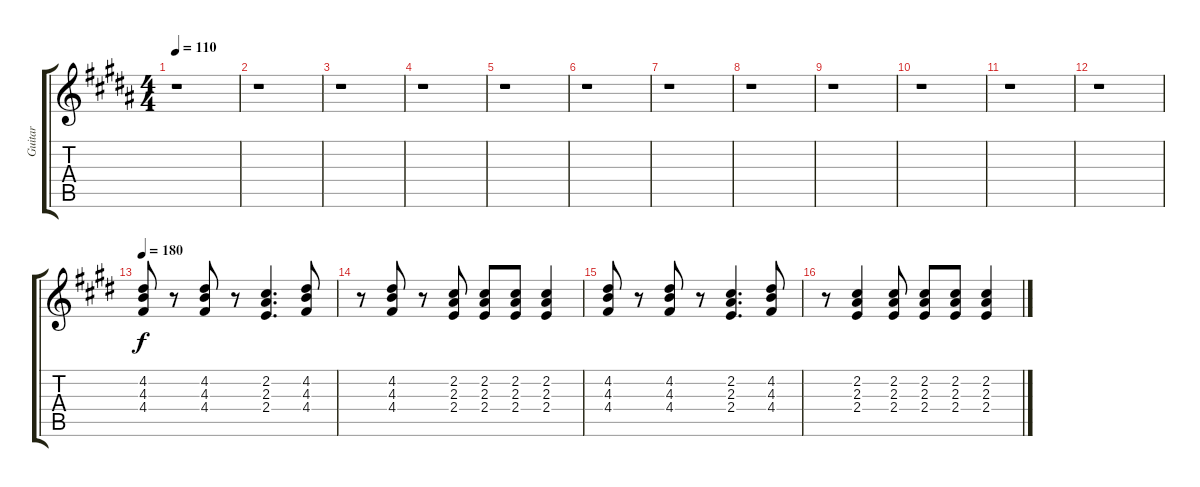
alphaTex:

\track ("Guitar" "Guitar") {instrument electricguitarclean}
\staff {score tabs}
\tuning (E4 B3 G3 D3 A2 E2) {hide}
\ts (4 4)
\tempo 110
\clef g2
\ks b
r.1{dy f} |
r.1 |
r.1 |
r.1 |
r.1 |
r.1 |
r.1 |
r.1 |
r.1 |
r.1 |
r.1 |
r.1 |
\tempo 180
\ks e
(4.2 4.3 4.4).8 r.8 (4.2 4.3 4.4).8 r.8 (2.2 2.3 2.4).4{d} (4.2 4.3 4.4).8 |
r.8 (4.2 4.3 4.4).8 r.8 (2.2 2.3 2.4).8 (2.2 2.3 2.4).8 (2.2 2.3 2.4).8 (2.2 2.3 2.4).4 |
(4.2 4.3 4.4).8 r.8 (4.2 4.3 4.4).8 r.8 (2.2 2.3 2.4).4{d} (4.2 4.3 4.4).8 |
r.8 (2.2 2.3 2.4).4 (2.2 2.3 2.4).8 (2.2 2.3 2.4).8 (2.2 2.3 2.4).8 (2.2 2.3 2.4).4
